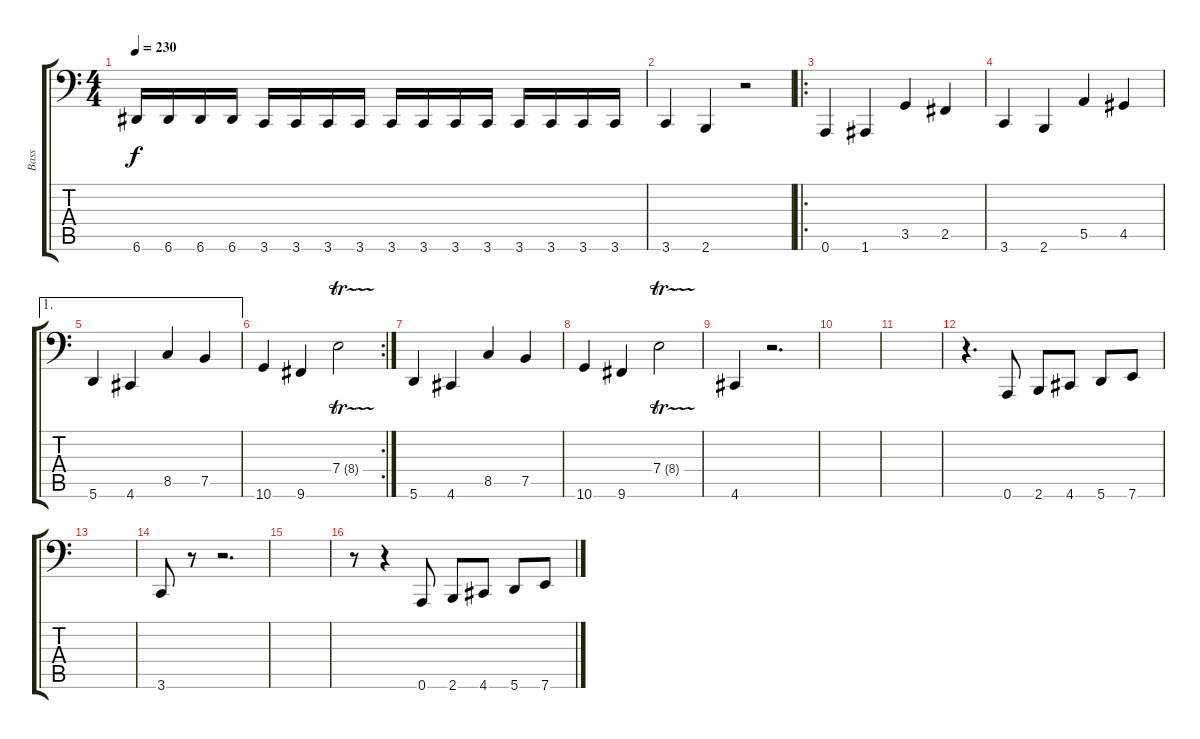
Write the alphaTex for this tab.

\track ("Bass" "Bass") {instrument electricbasspick}
\staff {score tabs}
\tuning (B2 Gb2 D2 A1 E1 A0) {hide}
\ts (4 4)
\tempo 230
\clef f4
\ks c
6.6.16{dy f} 6.6.16 6.6.16 6.6.16 3.6.16 3.6.16 3.6.16 3.6.16 3.6.16 3.6.16 3.6.16 3.6.16 3.6.16 3.6.16 3.6.16 3.6.16 |
3.6.4 2.6.4 r.2 |
\ro
0.6.4 1.6.4 3.5.4 2.5.4 |
3.6.4 2.6.4 5.5.4 4.5.4 |
\ae 1
5.6.4 4.6.4 8.5.4 7.5.4 |
\rc 2
10.6.4 9.6.4 7.4{tr (8 16)}.2 |
5.6.4 4.6.4 8.5.4 7.5.4 |
10.6.4 9.6.4 7.4{tr (8 16)}.2 |
4.6.4 r.2{d} |
|
|
r.4{d} 0.6.8 2.6.8 4.6.8 5.6.8 7.6.8 |
|
3.6.8 r.8 r.2{d} |
|
r.8 r.4 0.6.8 2.6.8 4.6.8 5.6.8 7.6.8
